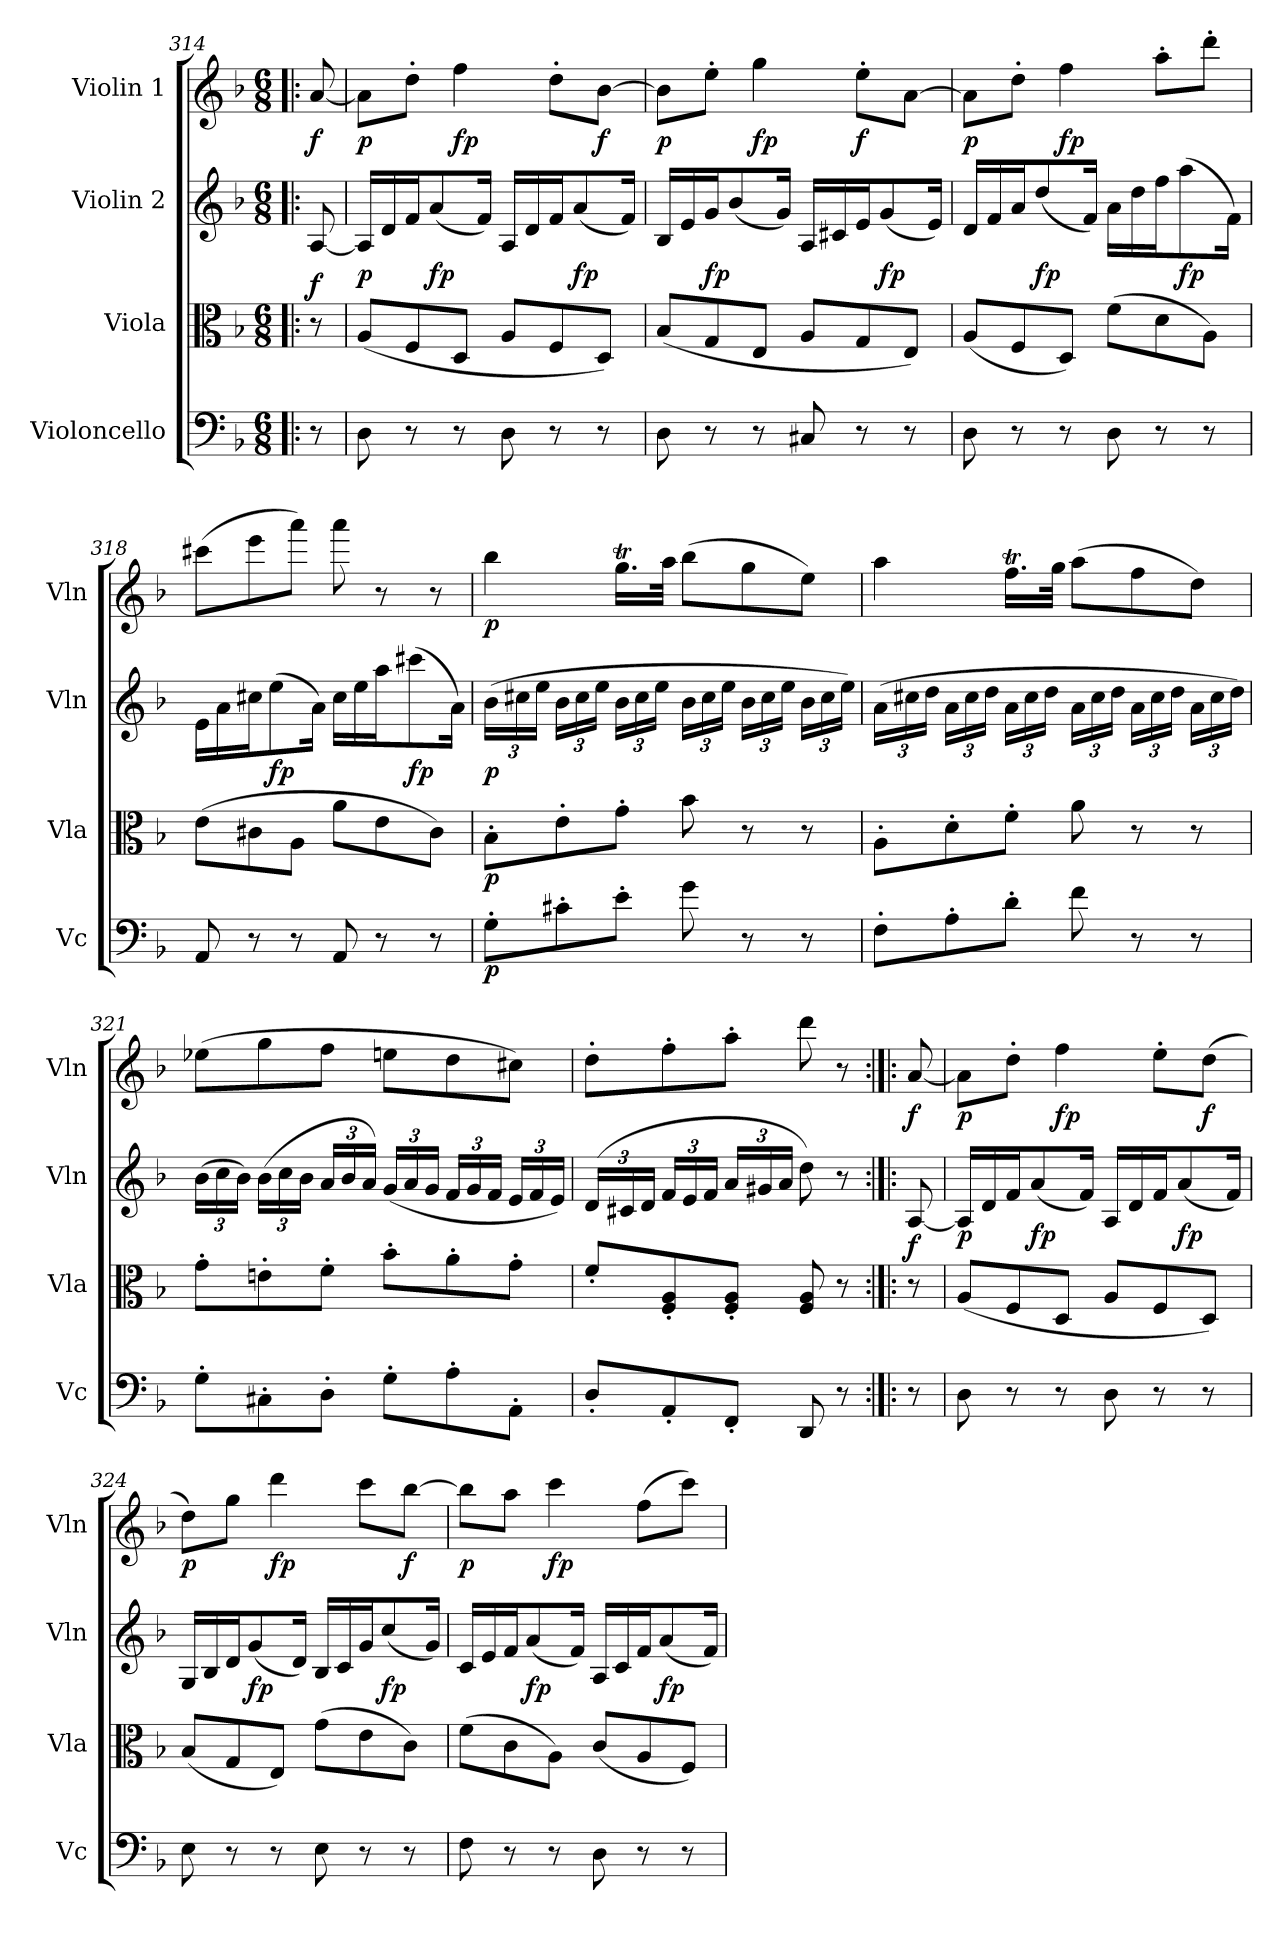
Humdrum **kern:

**kern	**dynam	**kern	**dynam	**kern	**dynam	**kern	**dynam
*part4	*part4	*part3	*part3	*part2	*part2	*part1	*part1
*staff4	*staff4	*staff3	*staff3	*staff2	*staff2	*staff1	*staff1
*I"Violoncello	*	*I"Viola	*	*I"Violin 2	*	*I"Violin 1	*
*I'Vc	*	*I'Vla	*	*I'Vln	*	*I'Vln	*
!!LO:LB:g=z
*clefF4	*	*clefC3	*	*clefG2	*	*clefG2	*
*k[b-]	*	*k[b-]	*	*k[b-]	*	*k[b-]	*
*M6/8	*	*M6/8	*	*M6/8	*	*M6/8	*
=314!|:	=314!|:	=314!|:	=314!|:	=314!|:	=314!|:	=314!|:	=314!|:
!	!	!	!LO:DY:a	!	!	!	!LO:DY:b
8r	.	8r	f	[8A/	.	[8a/	f
=315	=315	=315	=315	=315	=315	=315	=315
!	!LO:DY:b	!	!LO:DY:b	!	!LO:DY:b	!	!LO:DY:b
8D\	other-dynamics	(<8A/L	other-dynamics	16A/LL]	p	8a\L]	p
.	.	.	.	16d/	.	.	.
8r	.	8F/	.	16f/J	.	8dd'\J	.
!	!	!	!	!	!LO:DY:b	!	!
.	.	.	.	(<8a/	fp	.	.
!	!	!	!	!	!	!	!LO:DY:b
8r	.	8D/J	.	.	.	4ff\	fp
.	.	.	.	16f/Jk)	.	.	.
8D\	.	8A/L	.	16A/LL	.	.	.
.	.	.	.	16d/	.	.	.
8r	.	8F/	.	16f/J	.	8dd'\L	.
!	!	!	!	!	!LO:DY:b	!	!
.	.	.	.	(<8a/	fp	.	.
!	!	!	!	!	!	!	!LO:DY:b
8r	.	8D/J)	.	.	.	[8b-\J	f
.	.	.	.	16f/Jk)	.	.	.
=316	=316	=316	=316	=316	=316	=316	=316
!	!	!	!	!	!	!	!LO:DY:b
8D\	.	(<8B-/L	.	16B-/LL	.	8b-\L]	p
.	.	.	.	16e/	.	.	.
!	!	!	!	!	!LO:DY:b	!	!
8r	.	8G/	.	16g/J	fp	8ee'\J	.
.	.	.	.	(<8b-/	.	.	.
!	!	!	!	!	!	!	!LO:DY:b
8r	.	8E/J	.	.	.	4gg\	fp
.	.	.	.	16g/Jk)	.	.	.
8C#X/	.	8A/L	.	16A/LL	.	.	.
.	.	.	.	16c#X/	.	.	.
!	!	!	!	!	!	!	!LO:DY:b
8r	.	8G/	.	16e/J	.	8ee'\L	f
!	!	!	!	!	!LO:DY:b	!	!
.	.	.	.	(<8g/	fp	.	.
8r	.	8E/J)	.	.	.	[8a\J	.
.	.	.	.	16e/Jk)	.	.	.
=317	=317	=317	=317	=317	=317	=317	=317
!	!	!	!	!	!	!	!LO:DY:b
8D\	.	(<8A/L	.	16d/LL	.	8a\L]	p
.	.	.	.	16f/	.	.	.
8r	.	8F/	.	16a/J	.	8dd'\J	.
!	!	!	!	!	!LO:DY:b	!	!
.	.	.	.	(<8dd/	fp	.	.
!	!	!	!	!	!	!	!LO:DY:b
8r	.	8D/J)	.	.	.	4ff\	fp
.	.	.	.	16f/Jk)	.	.	.
8D\	.	(>8f\L	.	16a\LL	.	.	.
.	.	.	.	16dd\	.	.	.
8r	.	8d\	.	16ff\J	.	8aa'\L	.
!	!	!	!	!	!LO:DY:b	!	!
.	.	.	.	(>8aa\	fp	.	.
8r	.	8A\J)	.	.	.	8ddd'\J	.
.	.	.	.	16f\Jk)	.	.	.
=318	=318	=318	=318	=318	=318	=318	=318
8AA/	.	(>8e\L	.	16e\LL	.	(>8ccc#X\L	.
.	.	.	.	16a\	.	.	.
8r	.	8c#X\	.	16cc#X\J	.	8eee\	.
!	!	!	!	!	!LO:DY:b	!	!
.	.	.	.	(>8ee\	fp	.	.
8r	.	8A\J	.	.	.	8aaa\J)	.
.	.	.	.	16a\Jk)	.	.	.
8AA/	.	8a\L	.	16cc#\LL	.	8aaa\	.
.	.	.	.	16ee\	.	.	.
8r	.	8e\	.	16aa\J	.	8r	.
!	!	!	!	!	!LO:DY:b	!	!
.	.	.	.	(>8ccc#X\	fp	.	.
8r	.	8c#\J)	.	.	.	8r	.
.	.	.	.	16a\Jk)	.	.	.
=319	=319	=319	=319	=319	=319	=319	=319
*	*	*	*	*Xbrackettup	*	*	*
!	!LO:DY:b	!	!LO:DY:b	!	!LO:DY:b	!	!LO:DY:b
8G'\L	p	8B-'\L	p	(>24b-\LL	p	4bb-\	p
.	.	.	.	24cc#X\	.	.	.
.	.	.	.	24ee\JJ	.	.	.
8c#X'\	.	8e'\	.	24b-\LL	.	.	.
.	.	.	.	24cc#\	.	.	.
.	.	.	.	24ee\JJ	.	.	.
8e'\J	.	8g'\J	.	24b-\LL	.	16.ggT\LL	.
.	.	.	.	24cc#\	.	.	.
.	.	.	.	24ee\JJ	.	.	.
.	.	.	.	.	.	32aa\JJk	.
8g\	.	8b-\	.	24b-\LL	.	(>8bb-\L	.
.	.	.	.	24cc#\	.	.	.
.	.	.	.	24ee\JJ	.	.	.
8r	.	8r	.	24b-\LL	.	8gg\	.
.	.	.	.	24cc#\	.	.	.
.	.	.	.	24ee\JJ	.	.	.
8r	.	8r	.	24b-\LL	.	8ee\J)	.
.	.	.	.	24cc#\	.	.	.
.	.	.	.	24ee\JJ)	.	.	.
!!LO:LB:g=z
=320	=320	=320	=320	=320	=320	=320	=320
8F'\L	.	8A'\L	.	(>24a\LL	.	4aa\	.
.	.	.	.	24cc#X\	.	.	.
.	.	.	.	24dd\JJ	.	.	.
8A'\	.	8d'\	.	24a\LL	.	.	.
.	.	.	.	24cc#\	.	.	.
.	.	.	.	24dd\JJ	.	.	.
8d'\J	.	8f'\J	.	24a\LL	.	16.ffT\LL	.
.	.	.	.	24cc#\	.	.	.
.	.	.	.	24dd\JJ	.	.	.
.	.	.	.	.	.	32gg\JJk	.
8f\	.	8a\	.	24a\LL	.	(>8aa\L	.
.	.	.	.	24cc#\	.	.	.
.	.	.	.	24dd\JJ	.	.	.
8r	.	8r	.	24a\LL	.	8ff\	.
.	.	.	.	24cc#\	.	.	.
.	.	.	.	24dd\JJ	.	.	.
8r	.	8r	.	24a\LL	.	8dd\J)	.
.	.	.	.	24cc#\	.	.	.
.	.	.	.	24dd\JJ)	.	.	.
=321	=321	=321	=321	=321	=321	=321	=321
8G'\L	.	8g'\L	.	(>24b-\LL	.	(>8ee-X\L	.
.	.	.	.	24cc\	.	.	.
.	.	.	.	24b-\JJ)	.	.	.
8C#X'\	.	8en'\	.	(>24b-\LL	.	8gg\	.
.	.	.	.	24cc\	.	.	.
.	.	.	.	24b-\JJ	.	.	.
8D'\J	.	8f'\J	.	24a/LL	.	8ff\J	.
.	.	.	.	24b-/	.	.	.
.	.	.	.	24a/JJ)	.	.	.
8G'\L	.	8b-'\L	.	(<24g/LL	.	8een\L	.
.	.	.	.	24a/	.	.	.
.	.	.	.	24g/JJ	.	.	.
8A'\	.	8a'\	.	24f/LL	.	8dd\	.
.	.	.	.	24g/	.	.	.
.	.	.	.	24f/JJ	.	.	.
8AA'\J	.	8g'\J	.	24e/LL	.	8cc#X\J)	.
.	.	.	.	24f/	.	.	.
.	.	.	.	24e/JJ)	.	.	.
=321X13	=321X13	=321X13	=321X13	=321X13	=321X13	=321X13	=321X13
8D'/L	.	8f'/L	.	(>24d/LL	.	8dd'\L	.
.	.	.	.	24c#X/	.	.	.
.	.	.	.	24d/JJ	.	.	.
8AA'/	.	8F/' 8A/'	.	24f/LL	.	8ff'\	.
.	.	.	.	24e/	.	.	.
.	.	.	.	24f/JJ	.	.	.
8FF'/J	.	8F/' 8A/'J	.	24a/LL	.	8aa'\J	.
.	.	.	.	24g#X/	.	.	.
.	.	.	.	24a/JJ	.	.	.
8DD/	.	8F/ 8A/	.	8dd\)	.	8ddd\	.
8r	.	8r	.	8r	.	8r	.
=322:|!|:	=322:|!|:	=322:|!|:	=322:|!|:	=322:|!|:	=322:|!|:	=322:|!|:	=322:|!|:
!	!	!	!LO:DY:a	!	!	!	!LO:DY:b
8r	.	8r	f	[8A/	.	[8a/	f
=323	=323	=323	=323	=323	=323	=323	=323
!	!	!	!	!	!LO:DY:b	!	!LO:DY:b
8D\	.	(<8A/L	.	16A/LL]	p	8a\L]	p
.	.	.	.	16d/	.	.	.
8r	.	8F/	.	16f/J	.	8dd'\J	.
!	!	!	!	!	!LO:DY:b	!	!
.	.	.	.	(<8a/	fp	.	.
!	!	!	!	!	!	!	!LO:DY:b
8r	.	8D/J	.	.	.	4ff\	fp
.	.	.	.	16f/Jk)	.	.	.
8D\	.	8A/L	.	16A/LL	.	.	.
.	.	.	.	16d/	.	.	.
8r	.	8F/	.	16f/J	.	8ee'\L	.
!	!	!	!	!	!LO:DY:b	!	!
.	.	.	.	(<8a/	fp	.	.
!	!	!	!	!	!	!	!LO:DY:b
8r	.	8D/J)	.	.	.	(>8dd\J	f
.	.	.	.	16f/Jk)	.	.	.
!!LO:PB:g=z
=324	=324	=324	=324	=324	=324	=324	=324
!	!	!	!	!	!	!	!LO:DY:b
8E\	.	(<8B-/L	.	16G/LL	.	8dd\L)	p
.	.	.	.	16B-/	.	.	.
8r	.	8G/	.	16d/J	.	8gg\J	.
!	!	!	!	!	!LO:DY:b	!	!
.	.	.	.	(<8g/	fp	.	.
!	!	!	!	!	!	!	!LO:DY:b
8r	.	8E/J)	.	.	.	4ddd\	fp
.	.	.	.	16d/Jk)	.	.	.
8E\	.	(>8g\L	.	16B-/LL	.	.	.
.	.	.	.	16c/	.	.	.
8r	.	8e\	.	16g/J	.	8ccc\L	.
!	!	!	!	!	!LO:DY:b	!	!
.	.	.	.	(<8cc/	fp	.	.
!	!	!	!	!	!	!	!LO:DY:b
8r	.	8c\J)	.	.	.	[8bb-\J	f
.	.	.	.	16g/Jk)	.	.	.
=325	=325	=325	=325	=325	=325	=325	=325
!	!	!	!	!	!	!	!LO:DY:b
8F\	.	(>8f\L	.	16c/LL	.	8bb-\L]	p
.	.	.	.	16e/	.	.	.
8r	.	8c\	.	16f/J	.	8aa\J	.
!	!	!	!	!	!LO:DY:b	!	!
.	.	.	.	(<8a/	fp	.	.
!	!	!	!	!	!	!	!LO:DY:b
8r	.	8A\J)	.	.	.	4ccc\	fp
.	.	.	.	16f/Jk)	.	.	.
8D\	.	(<8c/L	.	16A/LL	.	.	.
.	.	.	.	16c/	.	.	.
8r	.	8A/	.	16f/J	.	(>8ff\L	.
!	!	!	!	!	!LO:DY:b	!	!
.	.	.	.	(<8a/	fp	.	.
8r	.	8F/J)	.	.	.	8ccc\J)	.
.	.	.	.	16f/Jk)	.	.	.
=	=	=	=	=	=	=	=
*-	*-	*-	*-	*-	*-	*-	*-
